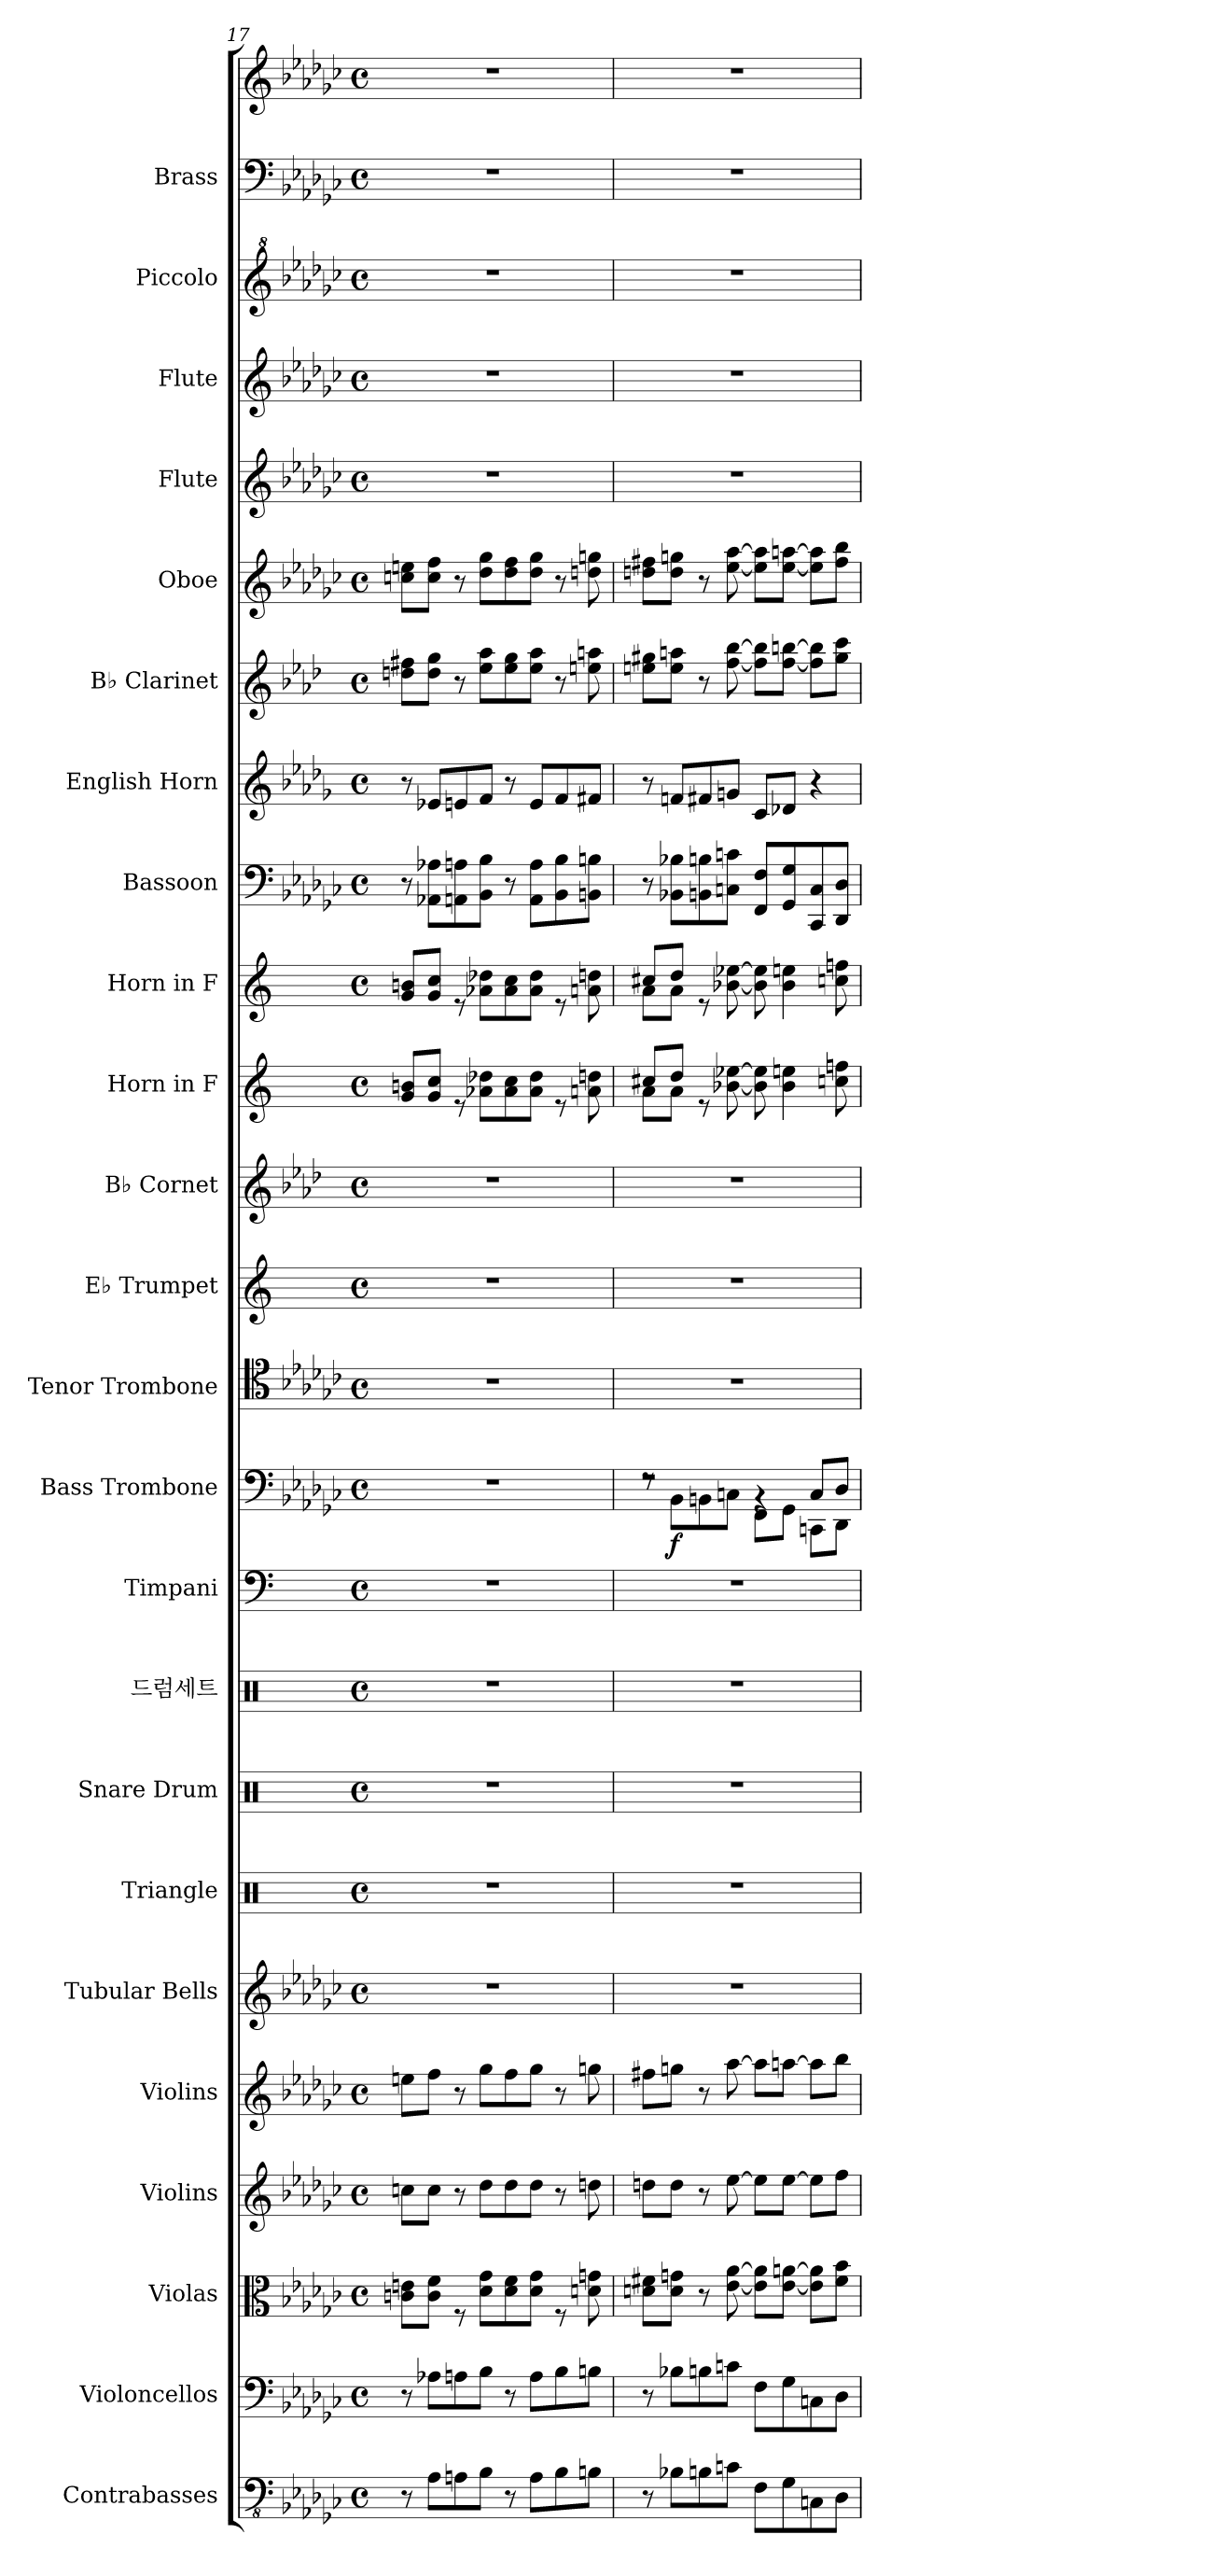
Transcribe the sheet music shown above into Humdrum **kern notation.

**kern	**kern	**kern	**kern	**kern	**kern	**kern	**kern	**kern	**kern	**kern	**dynam	**kern	**kern	**kern	**kern	**kern	**kern	**kern	**kern	**kern	**kern	**kern	**kern	**kern	**kern
*part24	*part23	*part22	*part21	*part20	*part19	*part18	*part17	*part16	*part15	*part14	*part14	*part13	*part12	*part11	*part10	*part9	*part8	*part7	*part6	*part5	*part4	*part3	*part2	*part1	*part1
*staff25	*staff24	*staff23	*staff22	*staff21	*staff20	*staff19	*staff18	*staff17	*staff16	*staff15	*staff15	*staff14	*staff13	*staff12	*staff11	*staff10	*staff9	*staff8	*staff7	*staff6	*staff5	*staff4	*staff3	*staff2	*staff1
*I"Contrabasses	*I"Violoncellos	*I"Violas	*I"Violins	*I"Violins	*I"Tubular Bells	*I"Triangle	*I"Snare Drum	*I"드럼세트	*I"Timpani	*I"Bass Trombone	*	*I"Tenor Trombone	*I"E♭ Trumpet	*I"B♭ Cornet	*I"Horn in F	*I"Horn in F	*I"Bassoon	*I"English Horn	*I"B♭ Clarinet	*I"Oboe	*I"Flute	*I"Flute	*I"Piccolo	*I"Brass	*
*I'Cbs.	*I'Vcs.	*I'Vlas.	*I'Vlns.	*I'Vlns.	*I'Tu. Be.	*I'Trgl.	*I'SD	*	*I'Timp.	*I'B. Tbn.	*	*I'T. Tbn.	*I'E♭ Tpt.	*I'B♭ Cnt.	*	*	*I'Bsn.	*I'E. Hn.	*I'B♭ Cl.	*I'Ob.	*I'Fl.	*I'Fl.	*I'Picc.	*I'Br.	*
!!LO:PB:g=z
*clefFv4	*clefF4	*clefC3	*clefG2	*clefG2	*clefG2	*clefX	*clefX	*clefX	*clefF4	*clefF4	*	*clefC4	*clefG2	*clefG2	*clefG2	*clefG2	*clefF4	*clefG2	*clefG2	*clefG2	*clefG2	*clefG2	*clefG^2	*clefF4	*clefG2
*	*	*	*	*	*	*	*	*	*	*	*	*	*ITrd-2c-3	*ITrd1c2	*ITrd4c7	*ITrd4c7	*	*ITrd4c7	*ITrd1c2	*	*	*	*ITrd-7c-12	*	*
*k[b-e-a-d-g-c-]	*k[b-e-a-d-g-c-]	*k[b-e-a-d-g-c-]	*k[b-e-a-d-g-c-]	*k[b-e-a-d-g-c-]	*k[b-e-a-d-g-c-]	*k[]	*k[]	*k[]	*k[]	*k[b-e-a-d-g-c-]	*	*k[b-e-a-d-g-c-]	*k[b-e-a-]	*k[b-e-a-d-g-c-]	*k[b-]	*k[b-]	*k[b-e-a-d-g-c-]	*k[b-e-a-d-g-c-]	*k[b-e-a-d-g-c-]	*k[b-e-a-d-g-c-]	*k[b-e-a-d-g-c-]	*k[b-e-a-d-g-c-]	*k[b-e-a-d-g-c-]	*k[b-e-a-d-g-c-]	*k[b-e-a-d-g-c-]
*M4/4	*M4/4	*M4/4	*M4/4	*M4/4	*M4/4	*M4/4	*M4/4	*M4/4	*M4/4	*M4/4	*	*M4/4	*M4/4	*M4/4	*M4/4	*M4/4	*M4/4	*M4/4	*M4/4	*M4/4	*M4/4	*M4/4	*M4/4	*M4/4	*M4/4
*met(c)	*met(c)	*met(c)	*met(c)	*met(c)	*met(c)	*met(c)	*met(c)	*met(c)	*met(c)	*met(c)	*	*met(c)	*met(c)	*met(c)	*met(c)	*met(c)	*met(c)	*met(c)	*met(c)	*met(c)	*met(c)	*met(c)	*met(c)	*met(c)	*met(c)
=17	=17	=17	=17	=17	=17	=17	=17	=17	=17	=17	=17	=17	=17	=17	=17	=17	=17	=17	=17	=17	=17	=17	=17	=17	=17
8r	8r	8cn\ 8en\L	8ccn\L	8een\L	1r	1r	1r	1r	1r	1r	.	1r	1r	1r	8c/ 8en/L	8c/ 8en/L	8r	8r	8ccn\ 8een\L	8ccn\ 8een\L	1r	1r	1r	1r	1r
8AA-\L	8A-X\L	8c\ 8f\J	8cc\J	8ff\J	.	.	.	.	.	.	.	.	.	.	8c/ 8f/J	8c/ 8f/J	8AA-X\ 8A-X\L	8A-X/L	8cc\ 8ff\J	8cc\ 8ff\J	.	.	.	.	.
8AAn\	8An\	8rF	8r	8r	.	.	.	.	.	.	.	.	.	.	8re	8re	8AAn\ 8An\	8An/	8r	8r	.	.	.	.	.
8BB-\J	8B-\J	8d-\ 8g-\L	8dd-\L	8gg-\L	.	.	.	.	.	.	.	.	.	.	8d-X\ 8g-X\L	8d-X\ 8g-X\L	8BB-\ 8B-\J	8B-/J	8dd-\ 8gg-\L	8dd-\ 8gg-\L	.	.	.	.	.
8r	8r	8d-\ 8f\	8dd-\	8ff\	.	.	.	.	.	.	.	.	.	.	8d-\ 8f\	8d-\ 8f\	8r	8r	8dd-\ 8ff\	8dd-\ 8ff\	.	.	.	.	.
8AA\L	8A\L	8d-\ 8g-\J	8dd-\J	8gg-\J	.	.	.	.	.	.	.	.	.	.	8d-\ 8g-\J	8d-\ 8g-\J	8AA\ 8A\L	8A/L	8dd-\ 8gg-\J	8dd-\ 8gg-\J	.	.	.	.	.
8BB-\	8B-\	8rF	8r	8r	.	.	.	.	.	.	.	.	.	.	8re	8re	8BB-\ 8B-\	8B-/	8r	8r	.	.	.	.	.
8BBn\J	8Bn\J	8dn\ 8gn\	8ddn\	8ggn\	.	.	.	.	.	.	.	.	.	.	8dn\ 8gn\	8dn\ 8gn\	8BBn\ 8Bn\J	8Bn/J	8ddn\ 8ggn\	8ddn\ 8ggn\	.	.	.	.	.
=18	=18	=18	=18	=18	=18	=18	=18	=18	=18	=18	=18	=18	=18	=18	=18	=18	=18	=18	=18	=18	=18	=18	=18	=18	=18
*	*	*	*	*	*	*	*	*	*	*^	*	*	*	*	*^	*^	*	*	*	*	*	*	*	*	*
8r	8r	8dn\ 8f#X\L	8ddn\L	8ff#X\L	1r	1r	1r	1r	1r	2r	8rF	.	1r	1r	1r	8f#X/L	8d\L	8f#X/L	8d\L	8r	8r	8ddn\ 8ff#X\L	8ddn\ 8ff#X\L	1r	1r	1r	1r	1r
!	!	!	!	!	!	!	!	!	!	!	!	!LO:DY:b	!	!	!	!	!	!	!	!	!	!	!	!	!	!	!	!
8BB-X\L	8B-X\L	8d\ 8gn\J	8dd\J	8ggn\J	.	.	.	.	.	.	8BB-\L	f	.	.	.	8g/J	8d\J	8g/J	8d\J	8BB-X\ 8B-X\L	8B-X/L	8dd\ 8ggn\J	8dd\ 8ggn\J	.	.	.	.	.
8BBn\	8Bn\	8r	8r	8r	.	.	.	.	.	.	8BBn\	.	.	.	.	8re	2.ryy	8re	2.ryy	8BBn\ 8Bn\	8Bn/	8r	8r	.	.	.	.	.
8Cn\J	8cn\J	[8e-\ [8a-\	[8ee-\	[8aa-\	.	.	.	.	.	.	8Cn\J	.	.	.	.	[8e-X\ [8a-X\	.	[8e-X\ [8a-X\	.	8Cn\ 8cn\J	8cn/J	[8ee-\ [8aa-\	[8ee-\ [8aa-\	.	.	.	.	.
8FF\L	8F\L	8e-\] 8a-\]L	8ee-\L]	8aa-\L]	.	.	.	.	.	4rBB	8FF\L	.	.	.	.	8e-\] 8a-\]	.	8e-\] 8a-\]	.	8FF/ 8F/L	8F/L	8ee-\] 8aa-\]L	8ee-\] 8aa-\]L	.	.	.	.	.
8GG-\	8G-\	[8e-\ [8an\J	[8ee-\J	[8aan\J	.	.	.	.	.	.	8GG-\J	.	.	.	.	4e-\ 4an\	.	4e-\ 4an\	.	8GG-/ 8G-/	8G-X/J	[8ee-\ [8aan\J	[8ee-\ [8aan\J	.	.	.	.	.
8CCn\	8Cn\	8e-\] 8a\]L	8ee-\L]	8aa\L]	.	.	.	.	.	8C/L	8CCn\L	.	.	.	.	.	.	.	.	8CC-/ 8C/	4r	8ee-\] 8aa\]L	8ee-\] 8aa\]L	.	.	.	.	.
8DD-\J	8D-\J	8f#\ 8b-\J	8ff\J	8bb-\J	.	.	.	.	.	8D-/J	8DD-\J	.	.	.	.	8fn\ 8b-X\	.	8fn\ 8b-X\	.	8DD-/ 8D-/J	.	8ff#\ 8bb-\J	8ff#\ 8bb-\J	.	.	.	.	.
*	*	*	*	*	*	*	*	*	*	*	*	*	*	*	*	*v	*v	*	*	*	*	*	*	*	*	*	*	*
*	*	*	*	*	*	*	*	*	*	*v	*v	*	*	*	*	*	*v	*v	*	*	*	*	*	*	*	*	*
=	=	=	=	=	=	=	=	=	=	=	=	=	=	=	=	=	=	=	=	=	=	=	=	=	=
*-	*-	*-	*-	*-	*-	*-	*-	*-	*-	*-	*-	*-	*-	*-	*-	*-	*-	*-	*-	*-	*-	*-	*-	*-	*-
